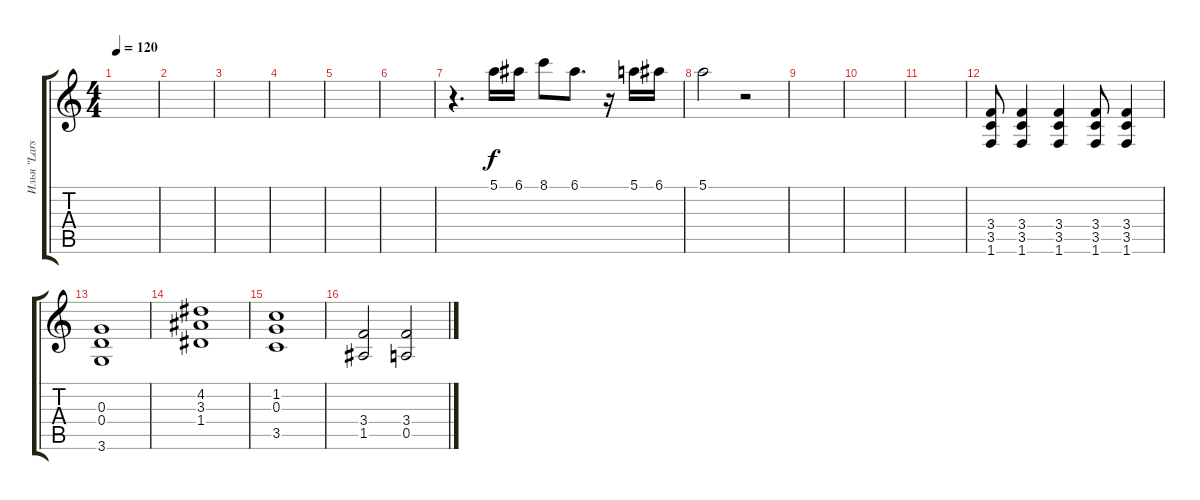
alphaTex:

\track ("Илья \"Lars\" Мамонтов       (Гитара)" "Илья \"Lars") {instrument acousticguitarsteel}
\staff {score tabs}
\tuning (E4 B3 G3 D3 A2 E2) {hide}
\ts (4 4)
\tempo 120
\clef g2
\ks c
|
|
|
|
|
|
r.4{d volume 14 balance 8 instrument acousticguitarnylon} 5.1.16 6.1.16 8.1.8 6.1.8{d} r.16 5.1.16 6.1.16 |
5.1.2 r.2 |
|
|
|
(3.4 3.5 1.6).8{volume 14 balance 8 instrument distortionguitar} (3.4 3.5 1.6).4 (3.4 3.5 1.6).4 (3.4 3.5 1.6).8 (3.4 3.5 1.6).4 |
(0.3 0.4 3.6).1 |
(4.2 3.3 1.4).1 |
(1.2 0.3 3.5).1 |
(3.4 1.5).2 (3.4 0.5).2
